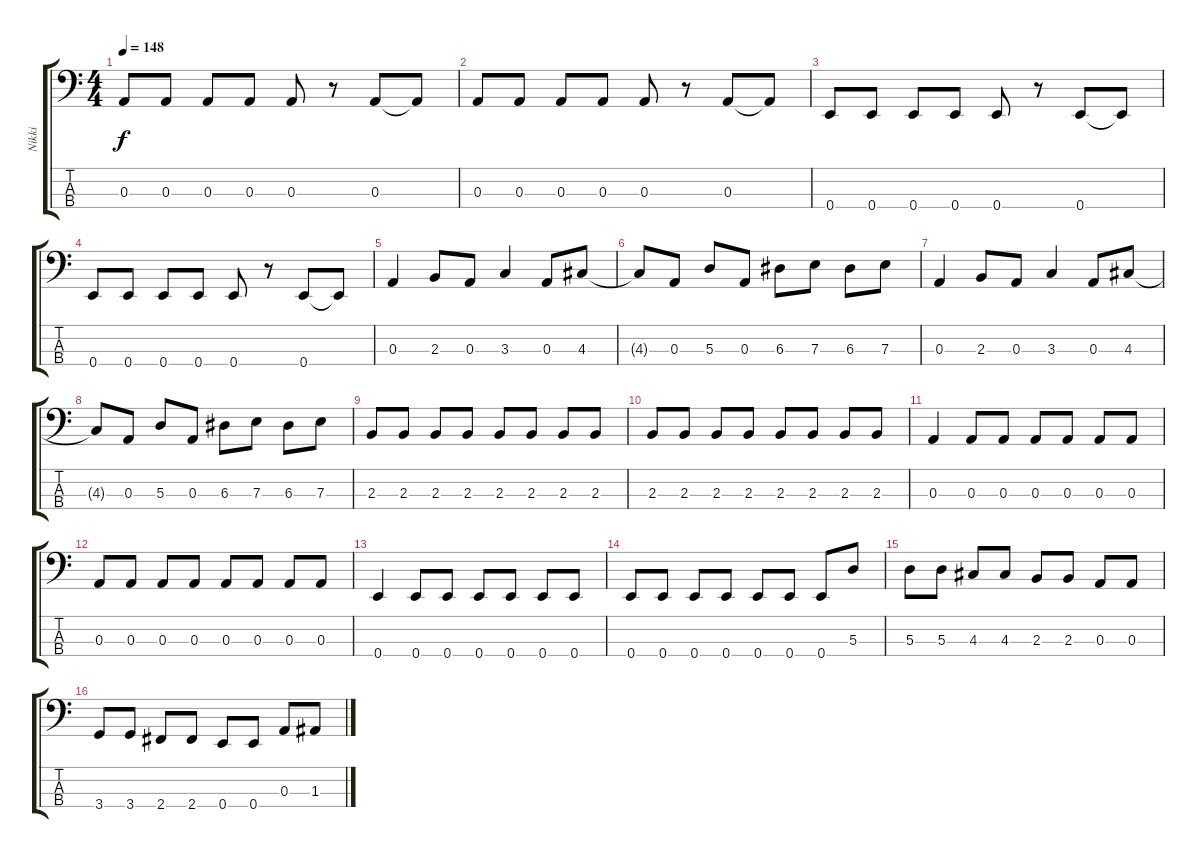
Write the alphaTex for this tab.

\track ("Nikki" "Nikki") {instrument electricbasspick}
\staff {score tabs}
\tuning (G2 D2 A1 E1) {hide}
\ts (4 4)
\tempo 148
\clef f4
\ks c
0.3.8{dy f} 0.3.8 0.3.8 0.3.8 0.3.8 r.8 0.3.8 0.3{t}.8 |
0.3.8 0.3.8 0.3.8 0.3.8 0.3.8 r.8 0.3.8 0.3{t}.8 |
0.4.8 0.4.8 0.4.8 0.4.8 0.4.8 r.8 0.4.8 0.4{t}.8 |
0.4.8 0.4.8 0.4.8 0.4.8 0.4.8 r.8 0.4.8 0.4{t}.8 |
0.3.4 2.3.8 0.3.8 3.3.4 0.3.8 4.3.8 |
4.3{t}.8 0.3.8 5.3.8 0.3.8 6.3.8 7.3.8 6.3.8 7.3.8 |
0.3.4 2.3.8 0.3.8 3.3.4 0.3.8 4.3.8 |
4.3{t}.8 0.3.8 5.3.8 0.3.8 6.3.8 7.3.8 6.3.8 7.3.8 |
2.3.8 2.3.8 2.3.8 2.3.8 2.3.8 2.3.8 2.3.8 2.3.8 |
2.3.8 2.3.8 2.3.8 2.3.8 2.3.8 2.3.8 2.3.8 2.3.8 |
0.3.4 0.3.8 0.3.8 0.3.8 0.3.8 0.3.8 0.3.8 |
0.3.8 0.3.8 0.3.8 0.3.8 0.3.8 0.3.8 0.3.8 0.3.8 |
0.4.4 0.4.8 0.4.8 0.4.8 0.4.8 0.4.8 0.4.8 |
0.4.8 0.4.8 0.4.8 0.4.8 0.4.8 0.4.8 0.4.8 5.3.8 |
5.3.8 5.3.8 4.3.8 4.3.8 2.3.8 2.3.8 0.3.8 0.3.8 |
3.4.8 3.4.8 2.4.8 2.4.8 0.4.8 0.4.8 0.3.8 1.3.8
